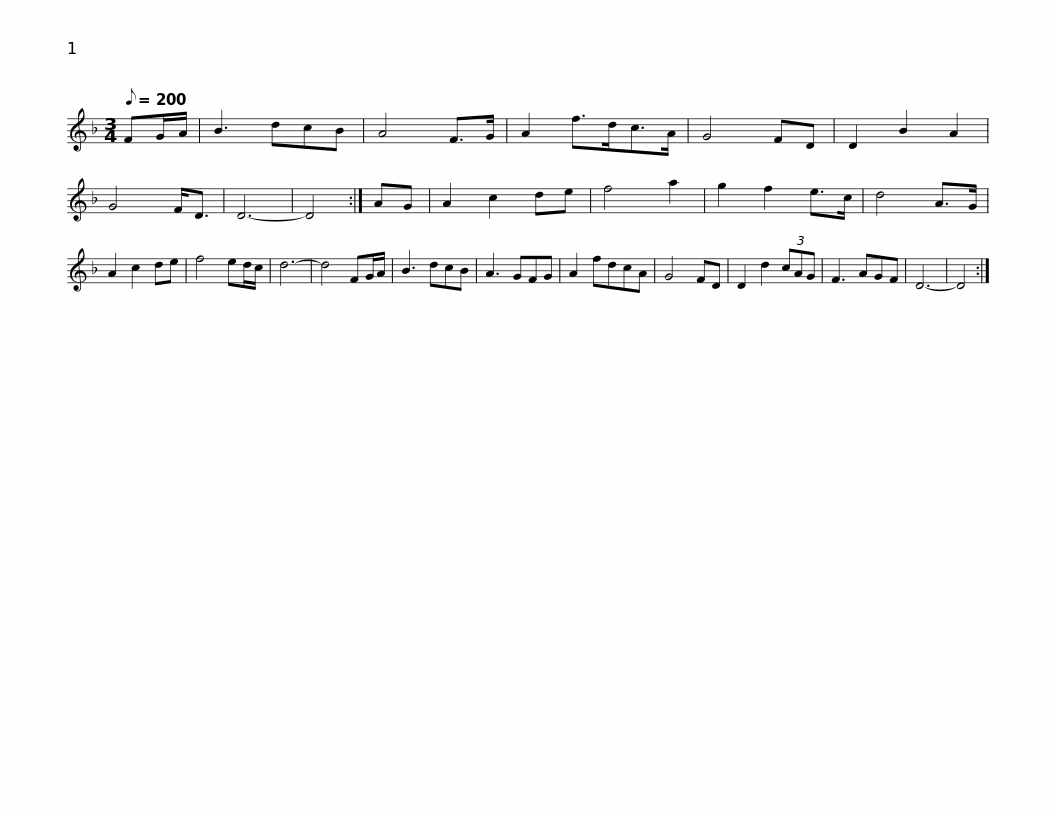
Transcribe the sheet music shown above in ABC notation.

X:1
L:1/8
Q:1/8=200
M:3/4
I:linebreak $
K:F
V:1 treble
V:1
 FG/A/ | B3 dcB | A4 F>G | A2 f>dc>A | G4 FD | %5
 D2 B2 A2 | G4 F<D | D6- | D4 :| AG | %10
 A2 c2 de | f4 a2 |$ g2 f2 e>c | d4 A>G | A2 c2 de | %15
 f4 ed/c/ | d6- | d4 FG/A/ | B3 dcB | A3 GFG | %20
 A2 fdcA | G4 FD |$ D2 d2 (3cAG | F3 AGF | D6- | %25
 D4 :| %26
